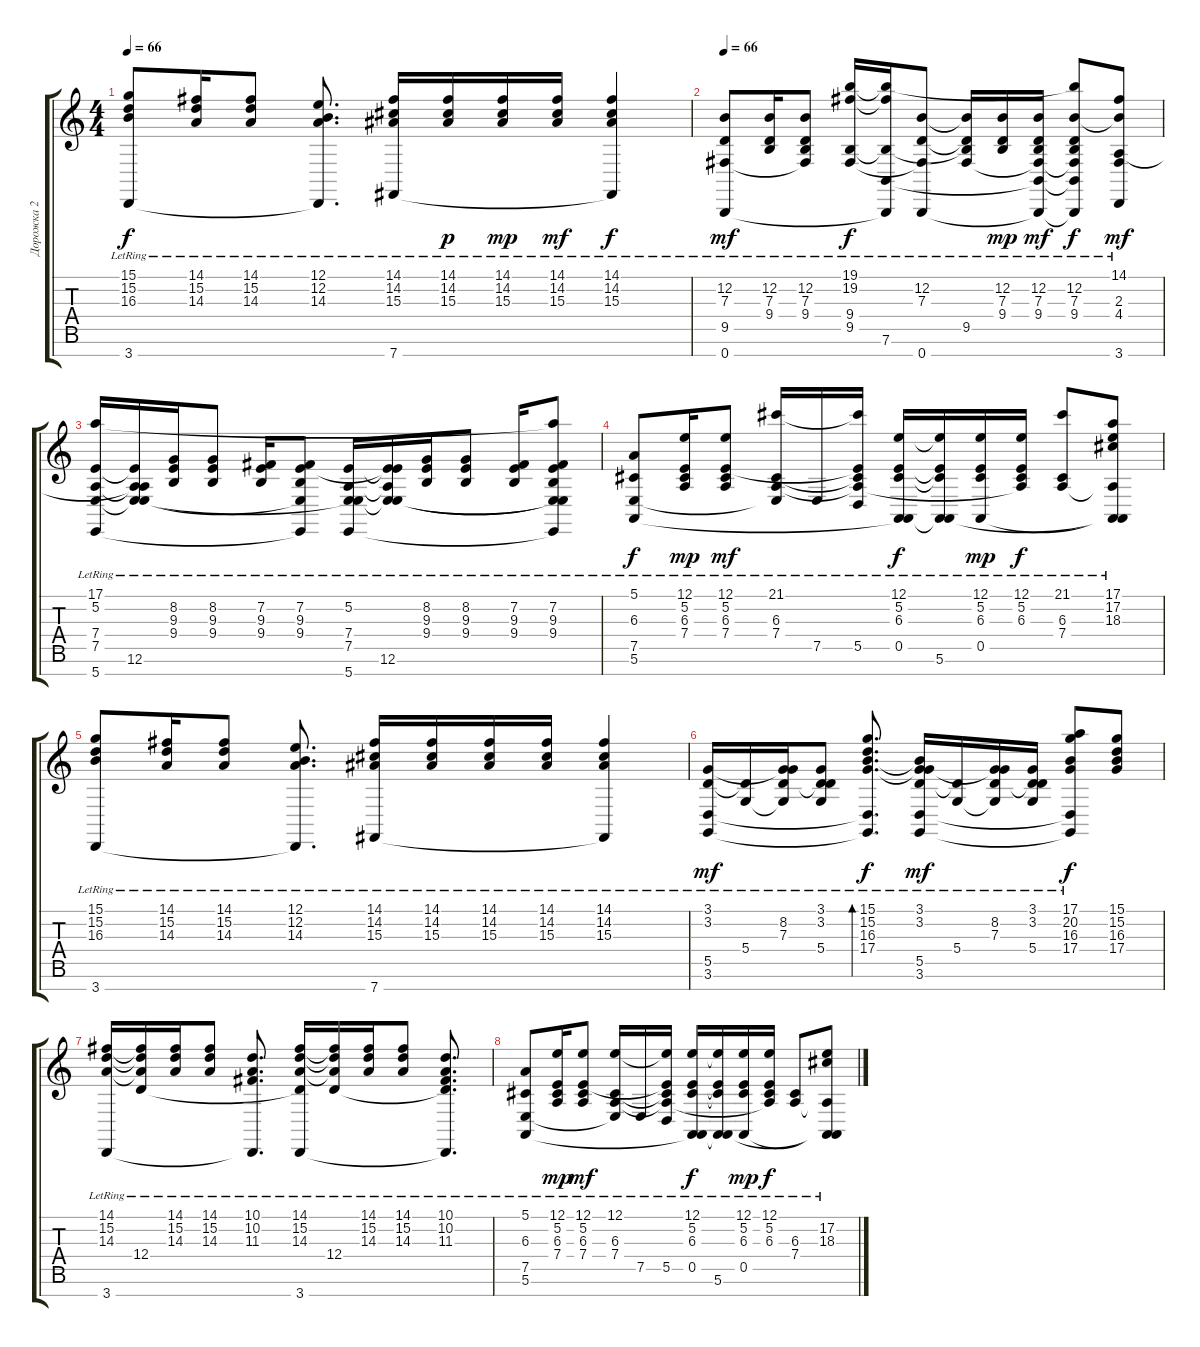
\track ("Дорожка 2" "Дорожка 2") {instrument electricgrandpiano}
\staff {score tabs}
\tuning (E4 B3 G3 D3 A2 E2 B1) {hide}
\ts (4 4)
\tempo 66
\clef g2
\ks c
(15.1{lr} 15.2{lr} 16.3{lr} 3.7{lr}).8{dy f} (14.1{lr} 15.2{lr} 14.3{lr}).16 (14.1{lr} 15.2{lr} 14.3{lr}).8 (12.1{lr} 12.2{lr} 14.3{lr} 3.7{t}).8{d} (14.1{lr} 14.2{lr} 15.3{lr} 7.7{lr}).16 (14.1{lr} 14.2{lr} 15.3{lr}).16{dy p} (14.1{lr} 14.2{lr} 15.3{lr}).16{dy mp} (14.1{lr} 14.2{lr} 15.3{lr}).16{dy mf} (14.1{lr} 14.2{lr} 15.3{lr} 7.7{t}).4{dy f} |
\tempo 66
(12.2{lr} 7.3{lr} 9.5{lr} 0.7{lr}).8{dy mf} (12.2{lr} 7.3{lr} 9.4{lr}).16 (12.2{lr} 7.3{lr} 9.4{lr} 9.5{t}).8 (19.1{lr} 19.2{lr} 9.4{lr} 9.5{lr}).16{dy f} (19.1{t} 19.2{t} 9.4{t} 7.6{lr} 0.7{t}).16 (12.2{lr} 7.3{lr} 9.5{t} 0.7{lr}).8 (12.2{t} 7.3{t} 9.4{t} 9.5{lr}).16 (12.2{lr} 7.3{lr} 9.4{lr}).16{dy mp} (12.2{lr} 7.3{lr} 9.4{lr} 9.5{t} 7.6{t} 0.7{t}).16{dy mf} (19.1{t} 12.2{lr} 7.3{lr} 9.4{lr} 9.5{t} 7.6{t} 0.7{t}).8{dy f} (14.1{lr} 12.2{t} 2.3{lr} 4.4{lr} 3.7{lr}).8{dy mf} |
(17.1{lr} 5.2{lr} 7.4{lr} 7.5{lr} 5.7{lr}).16 (5.2{t} 2.3{t} 7.4{t} 7.5{t} 12.6{lr}).16 (8.2{lr} 9.3{lr} 9.4{lr}).16 (8.2{lr} 9.3{lr} 9.4{lr}).8 (7.2{lr} 9.3{lr} 9.4{lr}).16 (7.2{lr} 9.3{lr} 9.4{lr} 7.5{t} 5.7{t}).8 (5.2{lr} 7.4{lr} 7.5{lr} 12.6{t} 5.7{lr}).16 (5.2{t} 9.3{t} 7.4{t} 7.5{t} 12.6{lr}).16 (8.2{lr} 9.3{lr} 9.4{lr}).16 (8.2{lr} 9.3{lr} 9.4{lr}).8 (7.2{lr} 9.3{lr} 9.4{lr}).16 (17.1{t} 7.2{lr} 9.3{lr} 9.4{lr} 7.5{t} 12.6{t} 5.7{t}).8 |
(5.1{lr} 6.3{lr} 7.5{lr} 5.6{lr}).8{dy f} (12.1{lr} 5.2{lr} 6.3{lr} 7.4{lr}).16{dy mp} (12.1{lr} 5.2{lr} 6.3{lr} 7.4{lr}).8{dy mf} (21.1{lr} 6.3{lr} 7.4{lr} 7.5{t}).16 7.5{lr}.16 (21.1{t} 5.2{t} 6.3{t} 7.4{t} 5.5{lr}).16 (12.1{lr} 5.2{lr} 6.3{lr} 0.5{lr} 5.6{t}).16{dy f} (12.1{t} 5.2{t} 6.3{t} 0.5{t} 5.6{lr}).16 (12.1{lr} 5.2{lr} 6.3{lr} 0.5{lr}).16{dy mp} (12.1{lr} 5.2{lr} 6.3{lr} 7.4{t}).16{dy f} (21.1{lr} 6.3{lr} 7.4{lr}).8 (17.1{lr} 17.2{lr} 18.3{lr} 7.4{t} 0.5{t} 5.6{t}).8 |
(15.1{lr} 15.2{lr} 16.3{lr} 3.7{lr}).8 (14.1{lr} 15.2{lr} 14.3{lr}).16 (14.1{lr} 15.2{lr} 14.3{lr}).8 (12.1{lr} 12.2{lr} 14.3{lr} 3.7{t}).8{d} (14.1{lr} 14.2{lr} 15.3{lr} 7.7{lr}).16 (14.1{lr} 14.2{lr} 15.3{lr}).16 (14.1{lr} 14.2{lr} 15.3{lr}).16 (14.1{lr} 14.2{lr} 15.3{lr}).16 (14.1{lr} 14.2{lr} 15.3{lr} 7.7{t}).4 |
(3.1{lr} 3.2{lr} 5.5{lr} 3.6{lr}).16{dy mf} (3.2{t} 5.4{lr}).16 (3.1{t} 8.2{lr} 7.3{lr} 5.4{t}).16 (3.1{lr} 3.2{lr} 7.3{t} 5.4{lr}).8 (15.1{lr} 15.2{lr} 16.3{lr} 17.4{lr} 5.5{t} 3.6{t}).8{d bd 480 dy f} (3.1{lr} 3.2{lr} 16.3{t} 17.4{t} 5.5{lr} 3.6{lr}).16{dy mf} (3.2{t} 5.4{lr}).16 (3.1{t} 8.2{lr} 7.3{lr} 5.4{t}).16 (3.1{lr} 3.2{lr} 7.3{t} 5.4{lr}).16 (17.1{lr} 20.2{lr} 16.3{lr} 17.4{lr} 5.5{t} 3.6{t}).8{dy f} (15.1 15.2 16.3 17.4).8 |
(14.1{lr} 15.2{lr} 14.3{lr} 3.7{lr}).16 (14.1{t} 15.2{t} 14.3{t} 12.4{lr}).16 (14.1{lr} 15.2{lr} 14.3{lr}).16 (14.1{lr} 15.2{lr} 14.3{lr}).8 (10.1{lr} 10.2{lr} 11.3{lr} 3.7{t}).8{d} (14.1{lr} 15.2{lr} 14.3{lr} 12.4{t} 3.7{lr}).16 (14.1{t} 15.2{t} 14.3{t} 12.4{lr}).16 (14.1{lr} 15.2{lr} 14.3{lr}).16 (14.1{lr} 15.2{lr} 14.3{lr}).8 (10.1{lr} 10.2{lr} 11.3{lr} 12.4{t} 3.7{t}).8{d} |
(5.1{lr} 6.3{lr} 7.5{lr} 5.6{lr}).8 (12.1{lr} 5.2{lr} 6.3{lr} 7.4{lr}).16{dy mp} (12.1{lr} 5.2{lr} 6.3{lr} 7.4{lr}).8{dy mf} (12.1{lr} 6.3{lr} 7.4{lr} 7.5{t}).16 7.5{lr}.16 (12.1{t} 5.2{t} 6.3{t} 7.4{t} 5.5{lr}).16 (12.1{lr} 5.2{lr} 6.3{lr} 0.5{lr} 5.6{t}).16{dy f} (12.1{t} 5.2{t} 6.3{t} 0.5{t} 5.6{lr}).16 (12.1{lr} 5.2{lr} 6.3{lr} 0.5{lr}).16{dy mp} (12.1{lr} 5.2{lr} 6.3{lr} 7.4{t}).16{dy f} (6.3{lr} 7.4{lr}).8 (17.2{lr} 18.3{lr} 7.4{t} 0.5{t} 5.6{t}).8
